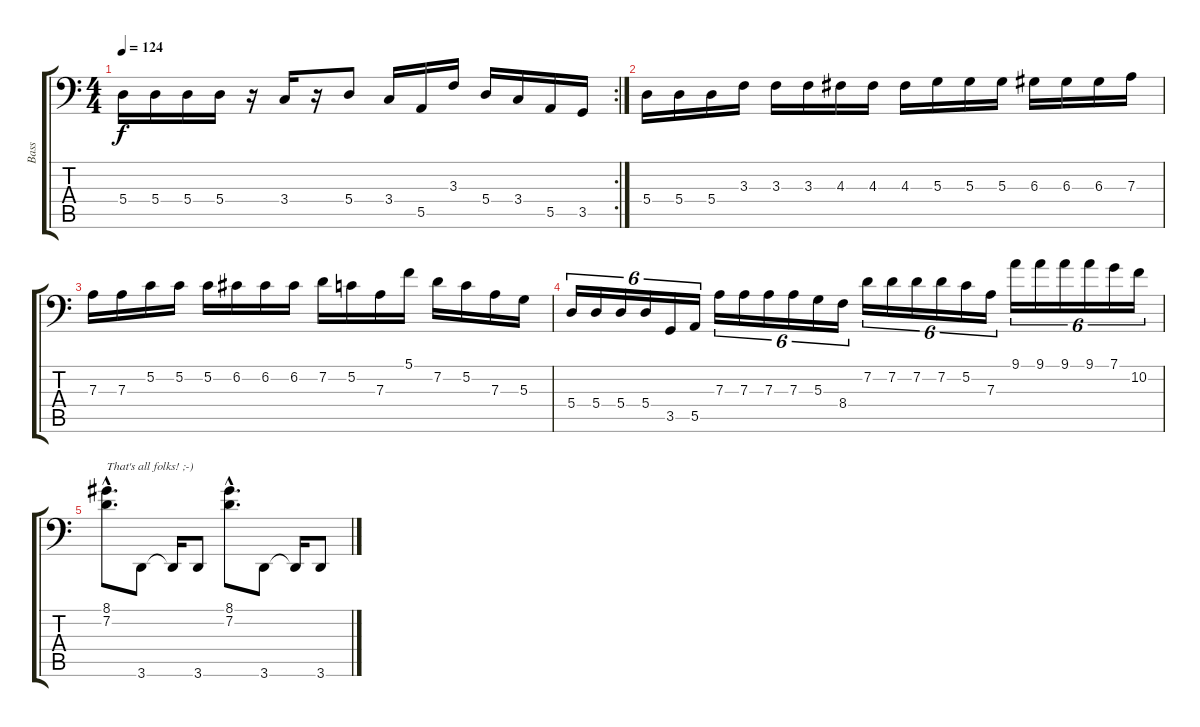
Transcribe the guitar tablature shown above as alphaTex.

\track ("Bass" "Bass") {instrument electricbassfinger}
\staff {score tabs}
\tuning (C3 G2 D2 A1 E1 B0) {hide}
\rc 2
\ts (4 4)
\tempo 124
\clef f4
\ks c
5.4.16{dy f} 5.4.16 5.4.16 5.4.16 r.16 3.4.16 r.16 5.4.8 3.4.16 5.5.16 3.3.16 5.4.16 3.4.16 5.5.16 3.5.16 |
5.4.16 5.4.16 5.4.16 3.3.16 3.3.16 3.3.16 4.3.16 4.3.16 4.3.16 5.3.16 5.3.16 5.3.16 6.3.16 6.3.16 6.3.16 7.3.16 |
7.3.16 7.3.16 5.2.16 5.2.16 5.2.16 6.2.16 6.2.16 6.2.16 7.2.16 5.2.16 7.3.16 5.1.16 7.2.16 5.2.16 7.3.16 5.3.16 |
5.4.16{tu (6 4)} 5.4.16{tu (6 4)} 5.4.16{tu (6 4)} 5.4.16{tu (6 4)} 3.5.16{tu (6 4)} 5.5.16{tu (6 4)} 7.3.16{tu (6 4)} 7.3.16{tu (6 4)} 7.3.16{tu (6 4)} 7.3.16{tu (6 4)} 5.3.16{tu (6 4)} 8.4.16{tu (6 4)} 7.2.16{tu (6 4)} 7.2.16{tu (6 4)} 7.2.16{tu (6 4)} 7.2.16{tu (6 4)} 5.2.16{tu (6 4)} 7.3.16{tu (6 4)} 9.1.16{tu (6 4)} 9.1.16{tu (6 4)} 9.1.16{tu (6 4)} 9.1.16{tu (6 4)} 7.1.16{tu (6 4)} 10.2.16{tu (6 4)} |
(8.1{hac} 7.2{hac}).8{d txt "That's all folks! ;-)"} 3.6.8 3.6{t}.16 3.6.8 (8.1{hac} 7.2{hac}).8{d} 3.6.8 3.6{t}.16 3.6.8
